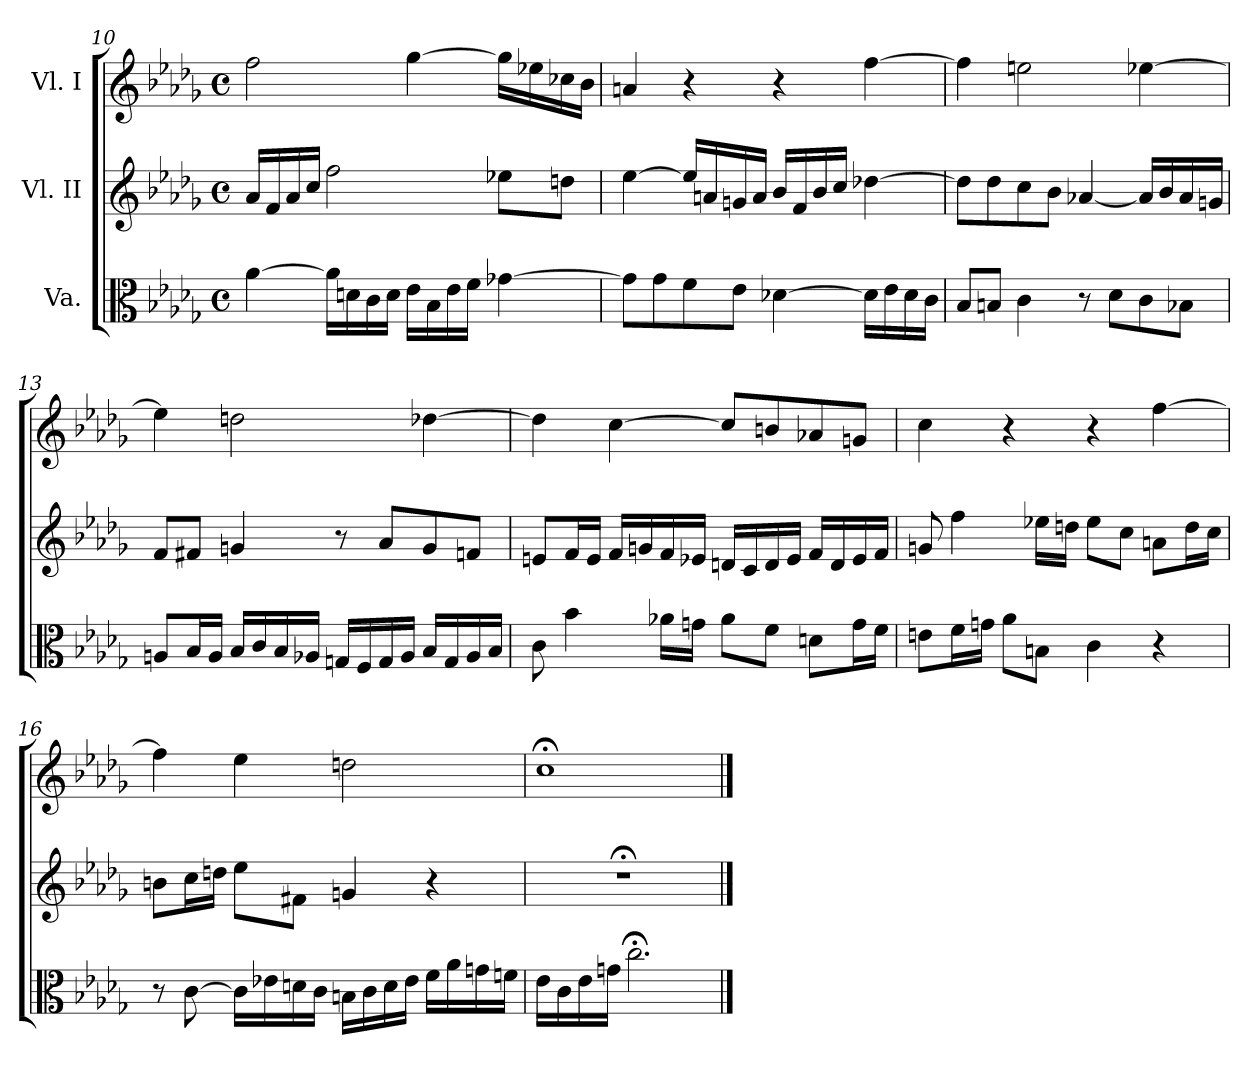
**kern	**kern	**kern
*part3	*part2	*part1
*staff3	*staff2	*staff1
*I"Va.	*I"Vl. II	*I"Vl. I
*clefC3	*clefG2	*clefG2
*k[b-e-a-d-g-]	*k[b-e-a-d-g-]	*k[b-e-a-d-g-]
*b-:	*b-:	*b-:
*M4/4	*M4/4	*M4/4
*met(c)	*met(c)	*met(c)
=10	=10	=10
[4a-\	16a-/LL	2ff\
.	16f/	.
.	16a-/	.
.	16cc/JJ	.
16a-\LL]	2ff\	.
16dn\	.	.
16c\	.	.
16d\JJ	.	.
16e-\LL	.	[4gg-\
16B-\	.	.
16e-\	.	.
16f\JJ	.	.
[4g-X\	8ee-X\L	16gg-\LL]
.	.	16ee-X\
.	8ddn\J	16cc-X\
.	.	16b-\JJ
=11	=11	=11
8g-\L]	[4ee-\	4an/
8g-\	.	.
8f\	16ee-/LL]	4r
.	16an/	.
8e-\J	16gn/	.
.	16a/JJ	.
[4d-X\	16b-/LL	4r
.	16f/	.
.	16b-/	.
.	16cc/JJ	.
16d-\LL]	[4dd-X\	[4ff\
16e-\	.	.
16d-\	.	.
16c\JJ	.	.
!!LO:LB:g=z
=12	=12	=12
8B-/L	8dd-\L]	4ff\]
8Bn/J	8dd-\	.
4c\	8cc\	2een\
.	8b-\J	.
8r	[4a-X/	.
8d-\L	.	.
8c\	16a-/LL]	[4ee-X\
.	16b-/	.
8B-X\J	16a-/	.
.	16gn/JJ	.
=13	=13	=13
8An/L	8f/L	4ee-\]
16B-/L	8f#X/J	.
16A/JJ	.	.
16B-/LL	4gn/	2ddn\
16c/	.	.
16B-/	.	.
16A-X/JJ	.	.
16Gn/LL	8r	.
16F/	.	.
16G/	8a-/L	.
16A-/JJ	.	.
16B-/LL	8g/	[4dd-X\
16G/	.	.
16A-/	8fn/J	.
16B-/JJ	.	.
=14	=14	=14
8c\	8en/L	4dd-\]
4b-\	16f/L	.
.	16e/JJ	.
.	16f/LL	[4cc\
.	16gn/	.
16a-X\LL	16f/	.
16gn\JJ	16e-X/JJ	.
8a-\L	16dn/LL	8cc/L]
.	16c/	.
8f\J	16d/	8bn/
.	16e-/JJ	.
8dn\L	16f/LL	8a-X/
.	16d/	.
16g\L	16e-/	8gn/J
16f\JJ	16f/JJ	.
=15	=15	=15
8en\L	8gn/	4cc\
16f\L	4ff\	.
16gn\JJ	.	.
8a-\L	.	4r
8Bn\J	16ee-X\LL	.
.	16ddn\JJ	.
4c\	8ee-\L	4r
.	8cc\J	.
4r	8an\L	[4ff\
.	16dd\L	.
.	16cc\JJ	.
=16	=16	=16
8r	8bn\L	4ff\]
[8c\	16cc\L	.
.	16ddn\JJ	.
16c\LL]	8ee-\L	4ee-\
16e-X\	.	.
16dn\	8f#X\J	.
16c\JJ	.	.
16Bn\LL	4gn/	2ddn\
16c\	.	.
16d\	.	.
16e-\JJ	.	.
16f\LL	4r	.
16a-\	.	.
16gn\	.	.
16fn\JJ	.	.
=17	=17	=17
16e-\LL	1r;<	1cc;<
16c\	.	.
16e-\	.	.
16gn\JJ	.	.
2.cc;<\	.	.
==	==	==
*-	*-	*-
